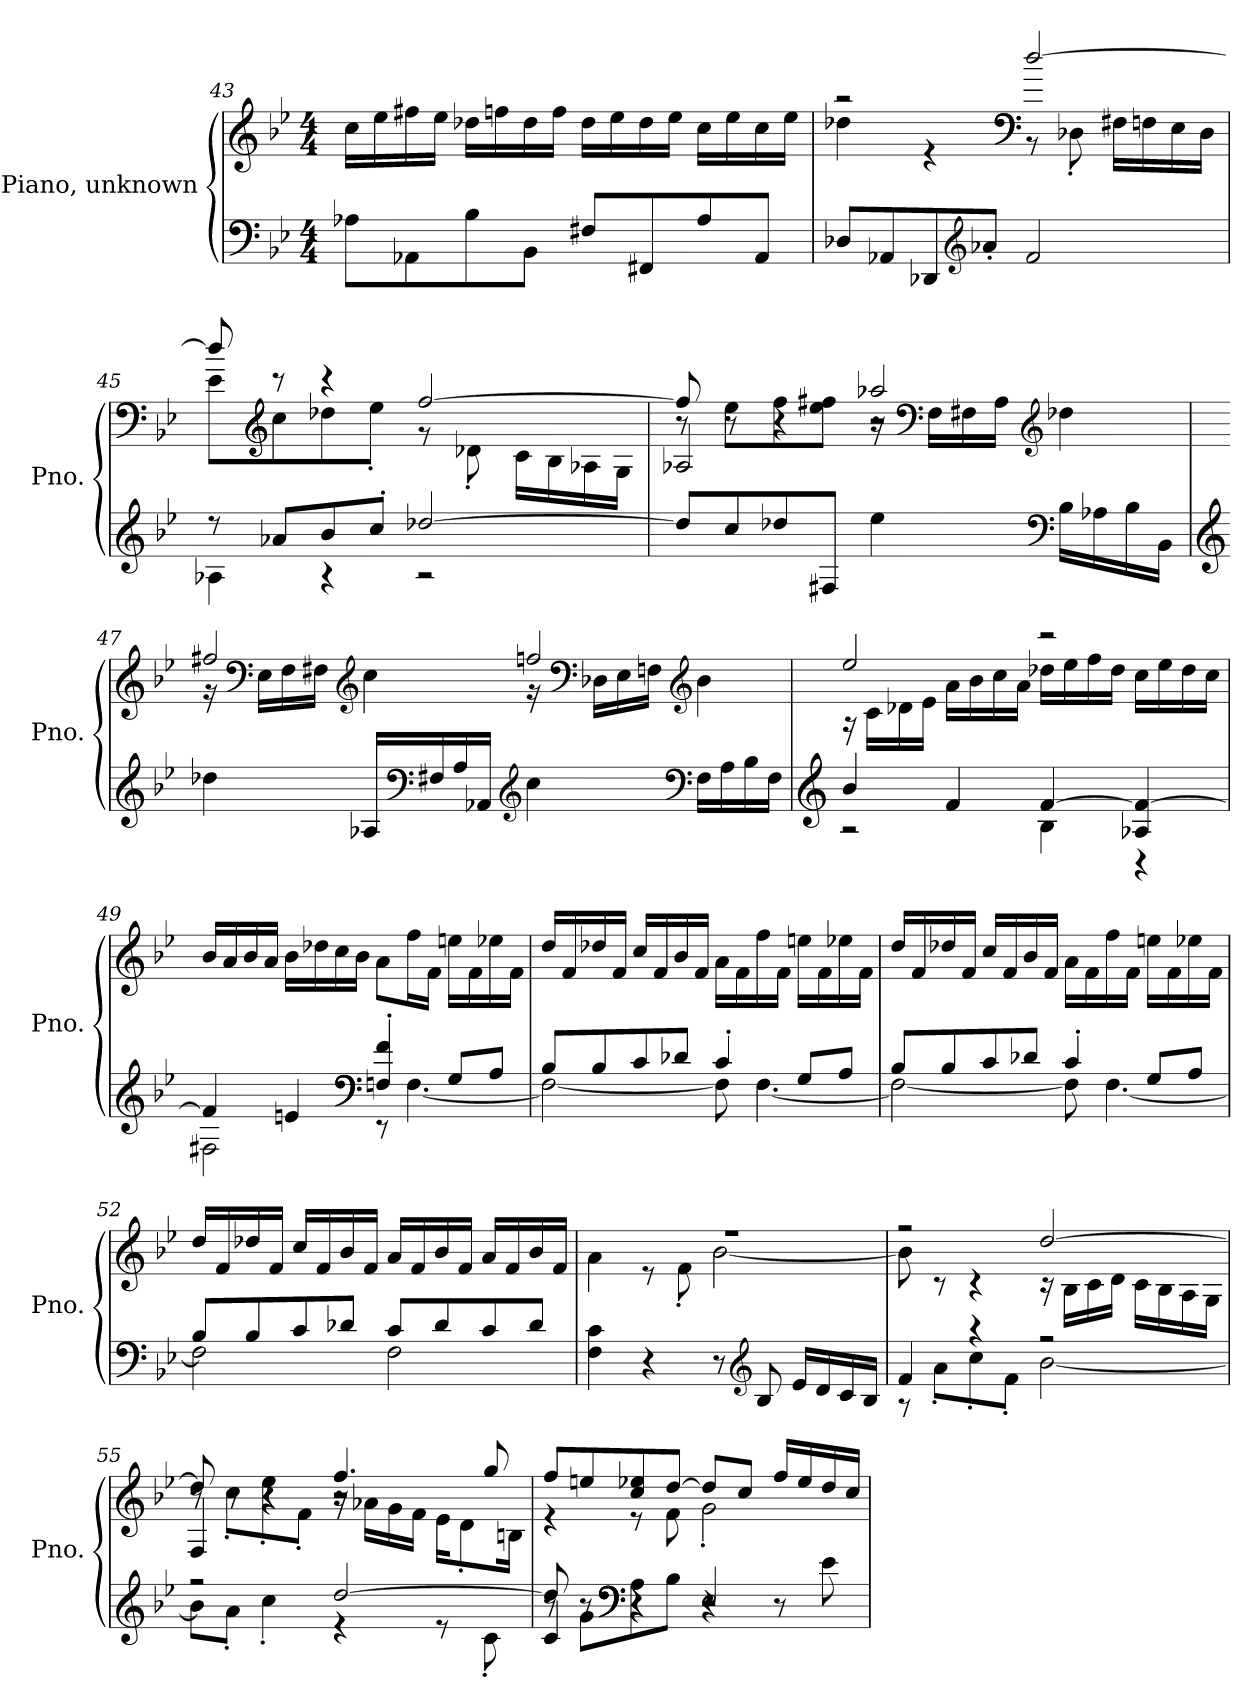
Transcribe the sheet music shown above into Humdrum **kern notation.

**kern	**kern
*part1	*part1
*staff2	*staff1
*I"Piano, unknown	*
*I'Pno.	*
*clefF4	*clefG2
*k[b-e-]	*k[b-e-]
*M4/4	*M4/4
=43	=43
8A-X\L	16cc\LL
.	16ee-\
8AA-X\	16ff#X\
.	16ee-\JJ
8B-\	16dd-X\LL
.	16ffn\
8BB-\J	16dd-\
.	16ff\JJ
8F#X/L	16dd-\LL
.	16ee-\
8FF#X/	16dd-\
.	16ee-\JJ
8A-/	16cc\LL
.	16ee-\
8AA-/J	16cc\
.	16ee-\JJ
!!LO:LB:g=z
=44	=44
*	*^
8D-X/L	2r	4dd-X\
8AA-X/	.	.
8DD-X/	.	4r
*clefG2	*	*
8a-X'/J	.	.
*	*clefF4	*
2f/	[2dd-/	8r
.	.	8D-X'\
.	.	16F#X\LL
.	.	16Fn\
.	.	16E-\
.	.	16D-\JJ
=45	=45	=45
*^	*	*
8r	4A-X\	8dd-/]	8e-\L
*	*	*clefG2	*
8a-X/L	.	8r	8cc\
8b-/	4r	4r	8dd-X\
8cc'/J	.	.	8ee-'\J
[2dd-X/	2r	[2ff/	8r
.	.	.	8d-X'\
.	.	.	16c\LL
.	.	.	16B-\
.	.	.	16A-X\
.	.	.	16G\JJ
*v	*v	*	*
!!LO:LB:g=z
=46	=46	=46
*	*	*^
8dd-/L]	8ff/]	8r	2A-X/
8cc/	8r	8ee-\L	.
8dd-X/	4r	8ff\	.
8F#X/J	.	8ee-\ 8ff#X\J	.
4ee-\	2aa-X/	16r	2r
*	*clefF4	*	*
.	.	16F\LL	.
.	.	16F#X\	.
.	.	16A-\JJ	.
*clefF4	*clefG2	*	*
16B-\LL	.	4dd-X\	.
16A-X\	.	.	.
16B-\	.	.	.
16BB-\JJ	.	.	.
*	*v	*v	*v
!!LO:LB:g=z
=47	=47
*clefG2	*
*	*^
4dd-X\	2ff#X/	16r
*	*clefF4	*
.	.	16E-\LL
.	.	16F\
.	.	16F#X\JJ
*	*clefG2	*
16A-X/LL	.	4cc\
*clefF4	*	*
16F#X/	.	.
16A-/	.	.
16AA-X/JJ	.	.
*clefG2	*	*
4cc\	2ffn/	16r
*	*clefF4	*
.	.	16D-X\LL
.	.	16E-\
.	.	16Fn\JJ
*clefF4	*clefG2	*
16F#\LL	.	4b-\
16A-\	.	.
16B-\	.	.
16F#\JJ	.	.
!!LO:LB:g=z	!!
=48	=48	=48
*clefG2	*	*
*^	*	*
4b-/	2r	2ee-/	16r
.	.	.	16c\LL
.	.	.	16d-X\
.	.	.	16e-\JJ
4f/	.	.	16a\LL
.	.	.	16b-\
.	.	.	16cc\
.	.	.	16a\JJ
[4f/	4B-\	2r	16dd-X\LL
.	.	.	16ee-\
.	.	.	16ff\
.	.	.	16dd-\JJ
4A-X/ 4f/_	4r	.	16cc\LL
.	.	.	16ee-\
.	.	.	16dd-\
.	.	.	16cc\JJ
*	*	*v	*v
=49	=49	=49
4f/]	2F#X\	16b-/LL
.	.	16a/
.	.	16b-/
.	.	16a/JJ
4en/	.	16b-\LL
.	.	16dd-X\
.	.	16cc\
.	.	16b-\JJ
*clefF4	*	*
4Fn/' 4f/'	8r	8a\L
.	[4.F\	16ff\L
.	.	16f\JJ
8G/L	.	16een\LL
.	.	16f\
8A/J	.	16ee-X\
.	.	16f\JJ
!!LO:LB:g=z
=50	=50	=50
8B-/L	2F\_	16dd/LL
.	.	16f/
8B-/	.	16dd-X/
.	.	16f/JJ
8c/	.	16cc/LL
.	.	16f/
8d-X/J	.	16b-/
.	.	16f/JJ
4c'/	8F\]	16a\LL
.	.	16f\
.	[4.F\	16ff\
.	.	16f\JJ
8G/L	.	16een\LL
.	.	16f\
8A/J	.	16ee-X\
.	.	16f\JJ
=51	=51	=51
8B-/L	2F\_	16dd/LL
.	.	16f/
8B-/	.	16dd-X/
.	.	16f/JJ
8c/	.	16cc/LL
.	.	16f/
8d-X/J	.	16b-/
.	.	16f/JJ
4c'/	8F\]	16a\LL
.	.	16f\
.	[4.F\	16ff\
.	.	16f\JJ
8G/L	.	16een\LL
.	.	16f\
8A/J	.	16ee-X\
.	.	16f\JJ
!!LO:PB:g=z
=52	=52	=52
8B-/L	2F\]	16dd/LL
.	.	16f/
8B-/	.	16dd-X/
.	.	16f/JJ
8c/	.	16cc/LL
.	.	16f/
8d-X/J	.	16b-/
.	.	16f/JJ
8c/L	2F\	16a/LL
.	.	16f/
8d-/	.	16b-/
.	.	16f/JJ
8c/	.	16a/LL
.	.	16f/
8d-/J	.	16b-/
.	.	16f/JJ
*v	*v	*
=53	=53
*	*^
4F\ 4c\	1r	4a\
4r	.	8r
.	.	8f'\
8r	.	[2b-\
*clefG2	*	*
8B-/	.	.
16e-/LL	.	.
16d/	.	.
16c/	.	.
16B-/JJ	.	.
=54	=54	=54
*^	*	*
4f/	8r	2r	8b-\]
.	8a'\L	.	8r
4r	8cc'\	.	4r
.	8f'\J	.	.
2r	[2b-\	[2dd/	16r
.	.	.	16B-\LL
.	.	.	16c\
.	.	.	16d\JJ
.	.	.	16c\LL
.	.	.	16B-\
.	.	.	16A\
.	.	.	16G\JJ
!!LO:LB:g=z
=55	=55	=55	=55
*	*	*	*^
2r	8b-\L]	8dd/]	8r	4F/
.	8a'\J	8r	8cc'\L	.
.	4cc'\	4r	8ee-'\	4r
.	.	.	8f'\J	.
[2dd/	4r	4.ff/	16r	2r
.	.	.	16a-X\LL	.
.	.	.	16g\	.
.	.	.	16f\JJ	.
.	8r	.	16e-\KL	.
.	.	.	8d'\	.
.	8c'\	8gg/	.	.
.	.	.	16Bn\Jk	.
*	*	*	*v	*v
=56	=56	=56	=56
*	*^	*	*
8dd/]	8r	4c/	8ff/L	4r
8r	8g\L	.	8een/	.
*clefF4	*	*	*	*
4r	8A\	4r	8cc/ 8ee-X/	8r
.	8B-\J	.	[8dd/J	8f\
2r	4r	2E-/	8dd/L]	2g'\
.	.	.	8cc/J	.
.	8r	.	16ff/LL	.
.	.	.	16ee-/	.
.	8e-\	.	16dd/	.
.	.	.	16cc/JJ	.
*v	*v	*v	*	*
*	*v	*v
=	=
*-	*-
